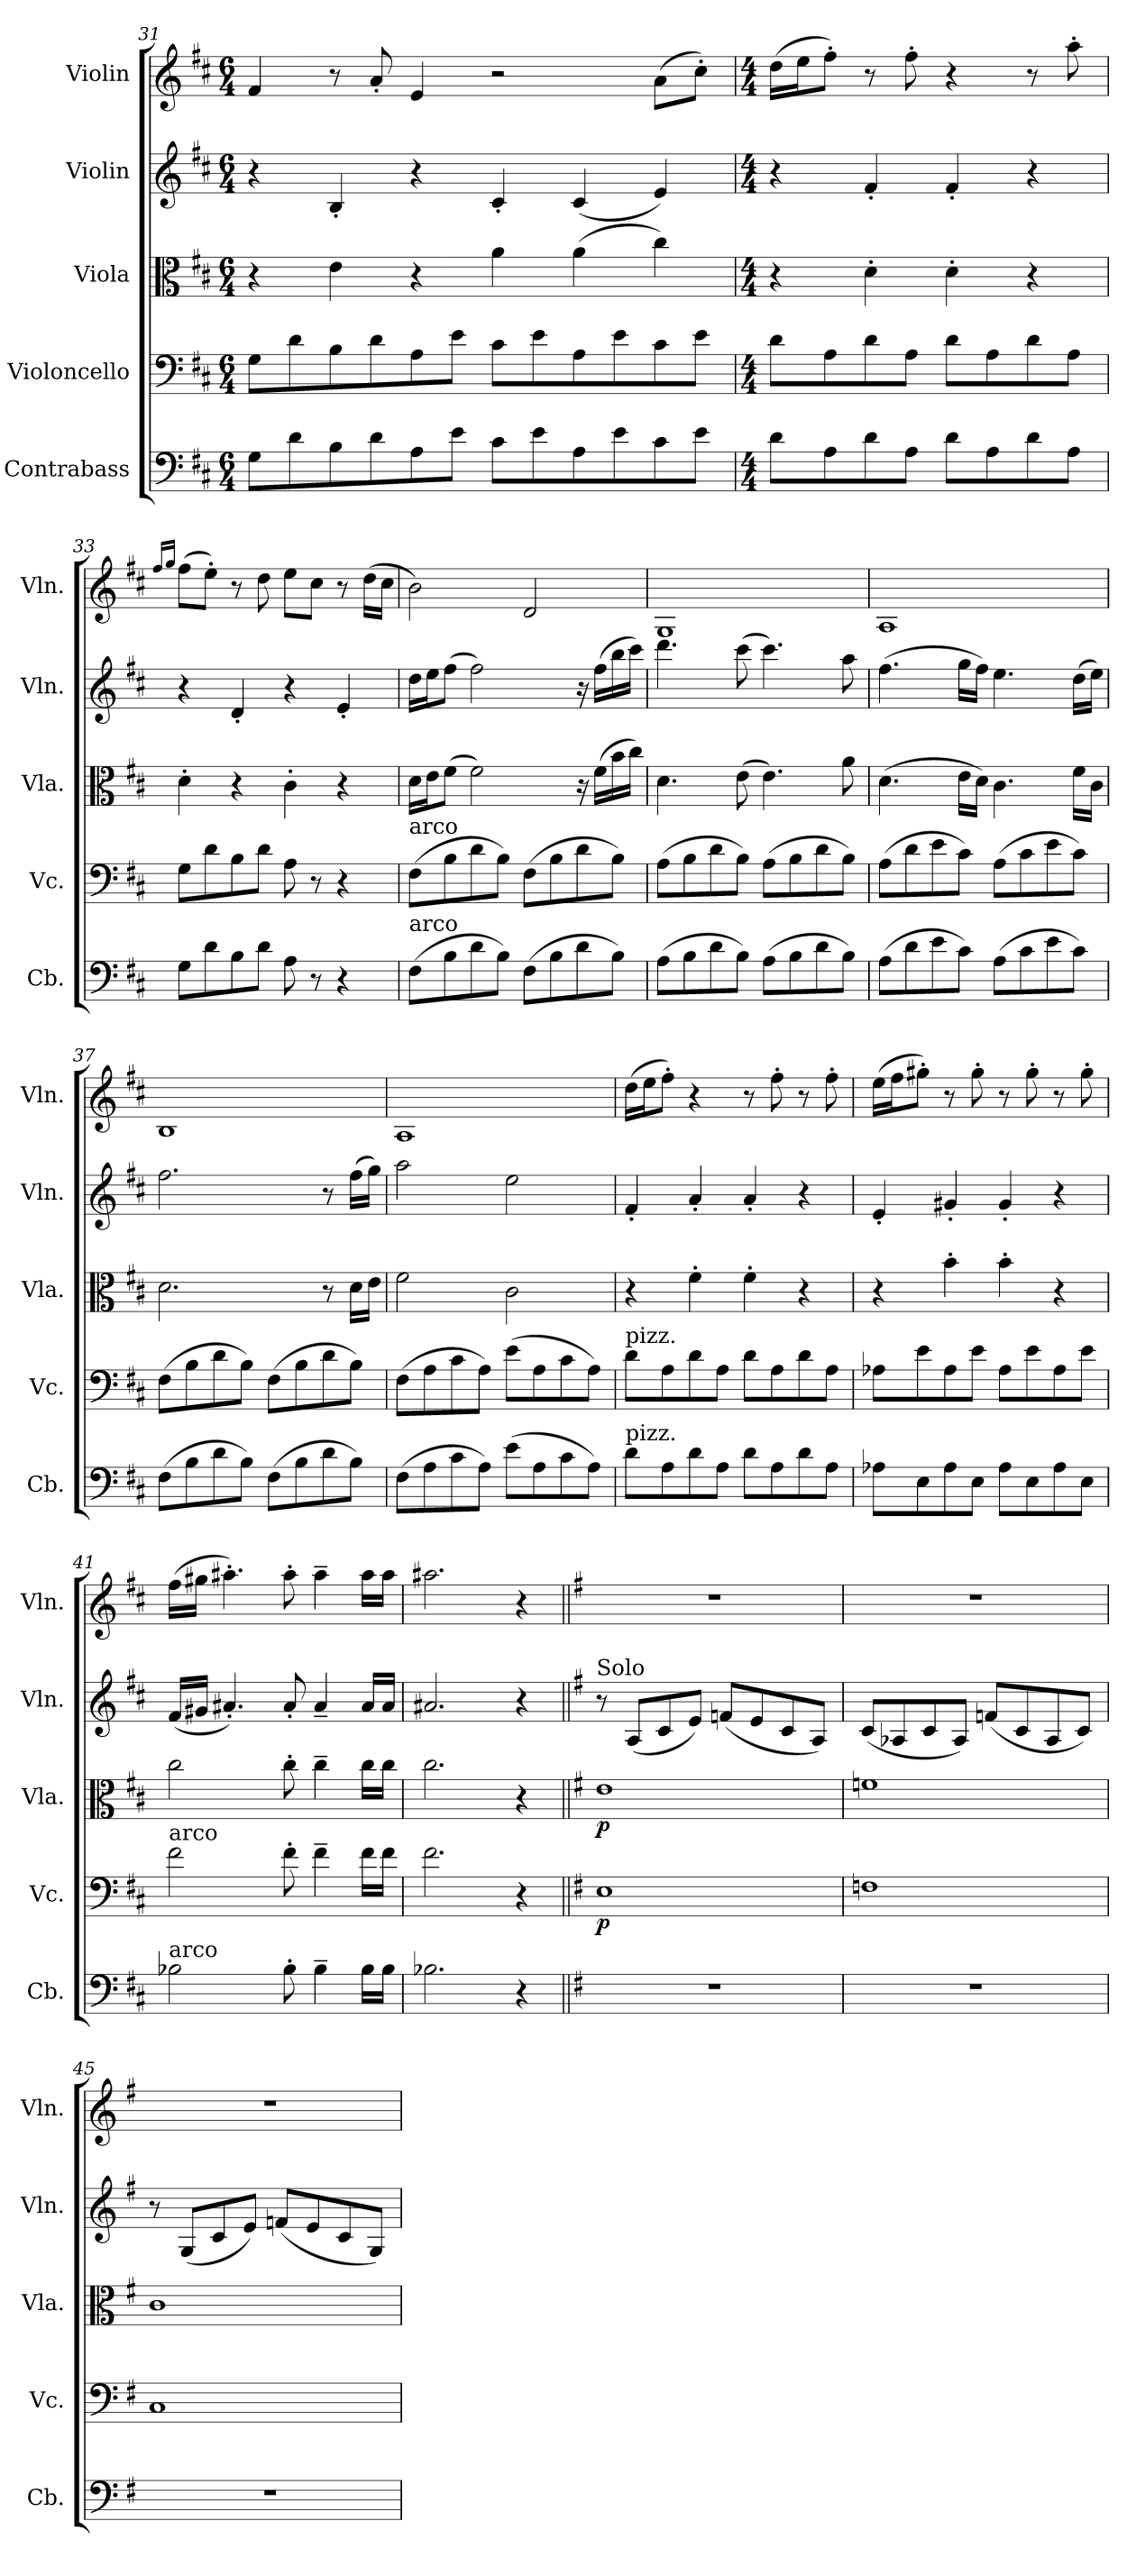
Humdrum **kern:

**kern	**kern	**dynam	**kern	**dynam	**kern	**kern
*part5	*part4	*part4	*part3	*part3	*part2	*part1
*staff5	*staff4	*staff4	*staff3	*staff3	*staff2	*staff1
*I"Contrabass	*I"Violoncello	*	*I"Viola	*	*I"Violin	*I"Violin
*I'Cb.	*I'Vc.	*	*I'Vla.	*	*I'Vln.	*I'Vln.
!!LO:LB:g=z
*clefF4	*clefF4	*	*clefC3	*	*clefG2	*clefG2
*ITrd7c12	*	*	*	*	*	*
*k[f#c#]	*k[f#c#]	*	*k[f#c#]	*	*k[f#c#]	*k[f#c#]
*M6/4	*M6/4	*	*M6/4	*	*M6/4	*M6/4
=31	=31	=31	=31	=31	=31	=31
8GG\L	8G\L	.	4r	.	4r	4f#/
8D\	8d\	.	.	.	.	.
8BB\	8B\	.	4e\	.	4B'/	8r
8D\	8d\	.	.	.	.	8a'/
8AA\	8A\	.	4r	.	4r	4e/
8E\J	8e\J	.	.	.	.	.
8C#\L	8c#\L	.	4a\	.	4c#'/	2r
8E\	8e\	.	.	.	.	.
8AA\	8A\	.	(>4a\	.	(<4c#/	.
8E\	8e\	.	.	.	.	.
8C#\	8c#\	.	4cc#\)	.	4e/)	(>8a\L
8E\J	8e\J	.	.	.	.	8cc#'\J)
=32	=32	=32	=32	=32	=32	=32
*M4/4	*M4/4	*	*M4/4	*	*M4/4	*M4/4
8D\L	8d\L	.	4r	.	4r	(>16dd\LL
.	.	.	.	.	.	16ee\J
8AA\	8A\	.	.	.	.	8ff#'\J)
8D\	8d\	.	4d'\	.	4f#'/	8r
8AA\J	8A\J	.	.	.	.	8ff#'\
8D\L	8d\L	.	4d'\	.	4f#'/	4r
8AA\	8A\	.	.	.	.	.
8D\	8d\	.	4r	.	4r	8r
8AA\J	8A\J	.	.	.	.	8aa'\
=33	=33	=33	=33	=33	=33	=33
.	.	.	.	.	.	16qff#/LL
.	.	.	.	.	.	16qgg/JJ
8GG\L	8G\L	.	4d'\	.	4r	(>8ff#\L
8D\	8d\	.	.	.	.	8ee'\J)
8BB\	8B\	.	4r	.	4d'/	8r
8D\J	8d\J	.	.	.	.	8dd\
8AA\	8A\	.	4c#'\	.	4r	8ee\L
8r	8r	.	.	.	.	8cc#\J
4r	4r	.	4r	.	4e'/	8r
.	.	.	.	.	.	(>16dd\LL
.	.	.	.	.	.	16cc#\JJ
!!LO:PB:g=z
=34	=34	=34	=34	=34	=34	=34
!	!LO:TX:a:t=arco	!	!	!	!	!
!LO:TX:a:t=arco	!	!	!	!	!	!
(>8FF#\L	(>8F#\L	.	16d\LL	.	16dd\LL	2b\)
.	.	.	16e\J	.	16ee\J	.
8BB\	8B\	.	(>8f#\J	.	(>8ff#\J	.
8D\	8d\	.	2f#\)	.	2ff#\)	.
8BB\J)	8B\J)	.	.	.	.	.
(>8FF#\L	(>8F#\L	.	.	.	.	2d/
8BB\	8B\	.	.	.	.	.
8D\	8d\	.	16r	.	16r	.
.	.	.	(>16f#\LL	.	(>16ff#\LL	.
8BB\J)	8B\J)	.	16b\	.	16bb\	.
.	.	.	16cc#\JJ)	.	16ccc#\JJ)	.
=35	=35	=35	=35	=35	=35	=35
(>8AA\L	(>8A\L	.	4.d\	.	4.ddd\	1G
8BB\	8B\	.	.	.	.	.
8D\	8d\	.	.	.	.	.
8BB\J)	8B\J)	.	(>8e\	.	(>8ccc#\	.
(>8AA\L	(>8A\L	.	4.e\)	.	4.ccc#\)	.
8BB\	8B\	.	.	.	.	.
8D\	8d\	.	.	.	.	.
8BB\J)	8B\J)	.	8a\	.	8aa\	.
=36	=36	=36	=36	=36	=36	=36
(>8AA\L	(>8A\L	.	(>4.d\	.	(>4.ff#\	1A
8D\	8d\	.	.	.	.	.
8E\	8e\	.	.	.	.	.
8C#\J)	8c#\J)	.	16e\LL	.	16gg\LL	.
.	.	.	16d\JJ)	.	16ff#\JJ)	.
(>8AA\L	(>8A\L	.	4.c#\	.	4.ee\	.
8C#\	8c#\	.	.	.	.	.
8E\	8e\	.	.	.	.	.
8C#\J)	8c#\J)	.	16f#\LL	.	(>16dd\LL	.
.	.	.	16c#\JJ	.	16ee\JJ)	.
=37	=37	=37	=37	=37	=37	=37
(>8FF#\L	(>8F#\L	.	2.d\	.	2.ff#\	1B
8BB\	8B\	.	.	.	.	.
8D\	8d\	.	.	.	.	.
8BB\J)	8B\J)	.	.	.	.	.
(>8FF#\L	(>8F#\L	.	.	.	.	.
8BB\	8B\	.	.	.	.	.
8D\	8d\	.	8r	.	8r	.
8BB\J)	8B\J)	.	16d\LL	.	(>16ff#\LL	.
.	.	.	16e\JJ	.	16gg\JJ)	.
!!LO:LB:g=z
=38	=38	=38	=38	=38	=38	=38
(>8FF#\L	(>8F#\L	.	2f#\	.	2aa\	1A
8AA\	8A\	.	.	.	.	.
8C#\	8c#\	.	.	.	.	.
8AA\J)	8A\J)	.	.	.	.	.
(>8E\L	(>8e\L	.	2c#\	.	2ee\	.
8AA\	8A\	.	.	.	.	.
8C#\	8c#\	.	.	.	.	.
8AA\J)	8A\J)	.	.	.	.	.
=39	=39	=39	=39	=39	=39	=39
!	!LO:TX:a:t=pizz.	!	!	!	!	!
!LO:TX:a:t=pizz.	!	!	!	!	!	!
8D\L	8d\L	.	4r	.	4f#'/	(>16dd\LL
.	.	.	.	.	.	16ee\J
8AA\	8A\	.	.	.	.	8ff#'\J)
8D\	8d\	.	4f#'\	.	4a'/	4r
8AA\J	8A\J	.	.	.	.	.
8D\L	8d\L	.	4f#'\	.	4a'/	8r
8AA\	8A\	.	.	.	.	8ff#'\
8D\	8d\	.	4r	.	4r	8r
8AA\J	8A\J	.	.	.	.	8ff#'\
=40	=40	=40	=40	=40	=40	=40
8AA-X\L	8A-X\L	.	4r	.	4e'/	(>16ee\LL
.	.	.	.	.	.	16ff#\J
8EE\	8e\	.	.	.	.	8gg#X'\J)
8AA-\	8A-\	.	4b'\	.	4g#X'/	8r
8EE\J	8e\J	.	.	.	.	8gg#'\
8AA-\L	8A-\L	.	4b'\	.	4g#'/	8r
8EE\	8e\	.	.	.	.	8gg#'\
8AA-\	8A-\	.	4r	.	4r	8r
8EE\J	8e\J	.	.	.	.	8gg#'\
=41	=41	=41	=41	=41	=41	=41
!	!LO:TX:a:t=arco	!	!	!	!	!
!LO:TX:a:t=arco	!	!	!	!	!	!
2BB-X\	2f#\	.	2cc#\	.	(<16f#/LL	(>16ff#\LL
.	.	.	.	.	16g#X/JJ	16gg#X\JJ
.	.	.	.	.	4.a#X'/)	4.aa#X'\)
8BB-'\	8f#'\	.	8cc#'\	.	8a#'/	8aa#'\
4BB-~\	4f#~\	.	4cc#~\	.	4a#~/	4aa#~\
16BB-\LL	16f#\LL	.	16cc#\LL	.	16a#/LL	16aa#\LL
16BB-\JJ	16f#\JJ	.	16cc#\JJ	.	16a#/JJ	16aa#\JJ
=42	=42	=42	=42	=42	=42	=42
2.BB-X\	2.f#\	.	2.cc#\	.	2.a#X/	2.aa#X\
4r	4r	.	4r	.	4r	4r
!!LO:PB:g=z
=43||	=43||	=43||	=43||	=43||	=43||	=43||
*k[f#]	*k[f#]	*	*k[f#]	*	*k[f#]	*k[f#]
*	*	*	*	*	*	*MM54
!	!	!	!	!	!LO:TX:a:t=Solo	!
!	!	!LO:DY:b	!	!LO:DY:b	!	!
1r	1E	p	1e	p	8r	1r
.	.	.	.	.	(<8A/L	.
.	.	.	.	.	8c/	.
.	.	.	.	.	8e/J)	.
.	.	.	.	.	(<8fn/L	.
.	.	.	.	.	8e/	.
.	.	.	.	.	8c/	.
.	.	.	.	.	8A/J)	.
=44	=44	=44	=44	=44	=44	=44
1r	1Fn	.	1fn	.	(<8c/L	1r
.	.	.	.	.	8A-X/	.
.	.	.	.	.	8c/	.
.	.	.	.	.	8A-/J)	.
.	.	.	.	.	(<8fn/L	.
.	.	.	.	.	8c/	.
.	.	.	.	.	8A-/	.
.	.	.	.	.	8c/J)	.
=45	=45	=45	=45	=45	=45	=45
1r	1C	.	1c	.	8r	1r
.	.	.	.	.	(<8G/L	.
.	.	.	.	.	8c/	.
.	.	.	.	.	8e/J)	.
.	.	.	.	.	(<8fn/L	.
.	.	.	.	.	8e/	.
.	.	.	.	.	8c/	.
.	.	.	.	.	8G/J)	.
=	=	=	=	=	=	=
*-	*-	*-	*-	*-	*-	*-
